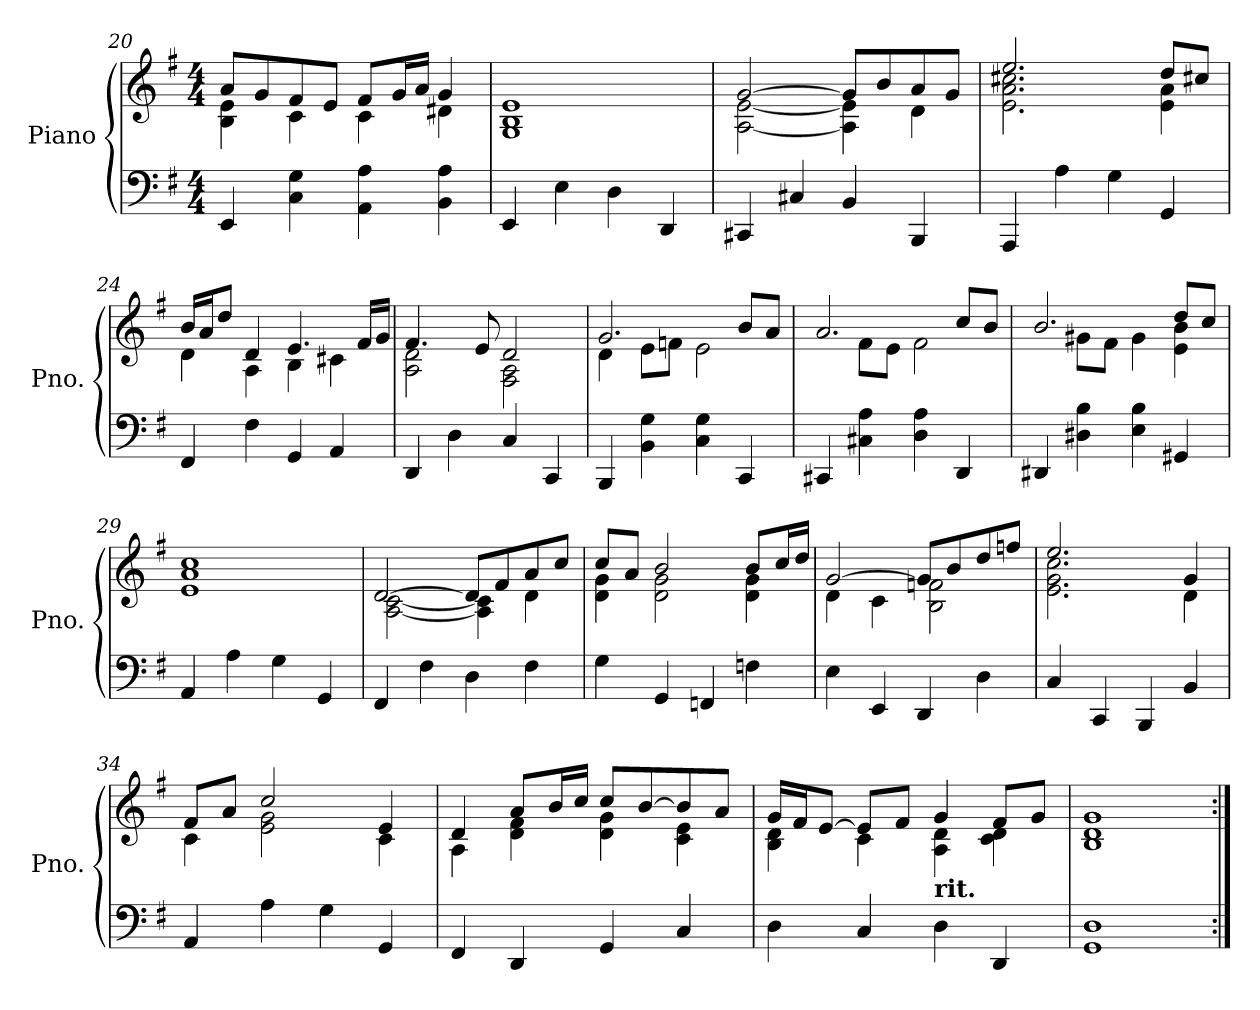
**kern	**kern
*part1	*part1
*staff2	*staff1
*I"Piano	*
*I'Pno.	*
!!LO:PB:g=z
*clefF4	*clefG2
*k[f#]	*k[f#]
*M4/4	*M4/4
=20	=20
*	*^
4EE/	8a/L	4B\ 4e\
.	8g/	.
4C\ 4G\	8f#/	4c\
.	8e/J	.
4AA\ 4A\	8f#/L	4c\
.	16g/L	.
.	16a/JJ	.
4BB\ 4A\	4g/	4d#X\
=21	=21	=21
4EE/	1e	1G 1B
4E\	.	.
4D\	.	.
4DD/	.	.
=22	=22	=22
4CC#X/	[2g/	[2A\ [2e\
4C#X/	.	.
4BB/	8g/L]	4A\] 4e\]
.	8b/	.
4BBB/	8a/	4d\
.	8g/J	.
=23	=23	=23
4AAA/	2.ee/	2.e\ 2.a\ 2.cc#X\
4A\	.	.
4G\	.	.
4GG/	8dd/L	4e\ 4a\
.	8cc#X/J	.
!!LO:LB:g=z	!!
=24	=24	=24
4FF#/	16b/LL	4d\
.	16a/J	.
.	8dd/J	.
4F#\	4d/	4A\
4GG/	4.e/	4B\
4AA/	.	4c#X\
.	16f#/LL	.
.	16g/JJ	.
=25	=25	=25
4DD/	4.f#/	2A\ 2d\
4D\	.	.
.	8e/	.
4C/	2d/	2F#\ 2A\
4CC/	.	.
=26	=26	=26
4BBB/	2.g/	4d\
4BB\ 4G\	.	8e\L
.	.	8fn\J
4C\ 4G\	.	2e\
4CC/	8b/L	.
.	8a/J	.
!!LO:LB:g=z	!!
=27	=27	=27
4CC#X/	2.a/	4ryy
4C#X\ 4A\	.	8f#\L
.	.	8e\J
4D\ 4A\	.	2f#\
4DD/	8cc/L	.
.	8b/J	.
=28	=28	=28
4DD#X/	2.b/	4ryy
4D#X\ 4B\	.	8g#X\L
.	.	8f#\J
4E\ 4B\	.	4g#\
4GG#X/	8dd/L	4e\ 4b\
.	8cc/J	.
=29	=29	=29
4AA/	1cc	1e 1a
4A\	.	.
4G\	.	.
4GG/	.	.
=30	=30	=30
4FF#/	[2d/	[2A\ [2c\
4F#\	.	.
4D\	8d/L]	4A\] 4c\]
.	8f#/	.
4F#\	8a/	4d\
.	8cc/J	.
!!LO:LB:g=z	!!
=31	=31	=31
4G\	8cc/L	4d\ 4g\
.	8a/J	.
4GG/	2b/	2d\ 2g\
4FFn/	.	.
4Fn\	8b/L	4d\ 4g\
.	16cc/L	.
.	16dd/JJ	.
=32	=32	=32
4E\	[2g/	4d\
4EE/	.	4c\
4DD/	8g/L]	2B\ 2fn\
.	8b/	.
4D\	8dd/	.
.	8ffn/J	.
=33	=33	=33
4C/	2.ee/	2.e\ 2.g\ 2.cc\
4CC/	.	.
4BBB/	.	.
4BB/	4g/	4d\
=34	=34	=34
4AA/	8f#/L	4c\
.	8a/J	.
4A\	2cc/	2e\ 2g\
4G\	.	.
4GG/	4e/	4c\
!!LO:LB:g=z	!!
=35	=35	=35
4FF#/	4d/	4A\
4DD/	8a/L	4d\ 4f#\
.	16b/L	.
.	16cc/JJ	.
4GG/	8cc/L	4d\ 4g\
.	[8b/	.
4C/	8b/]	4c\ 4e\
.	8a/J	.
=36	=36	=36
4D\	16g/LL	4B\ 4d\
.	16f#/J	.
.	[8e/J	.
4C/	8e/L]	4c\
.	8f#/J	.
!	!LO:TX:b:B:t=rit.	!
4D\	4g/	4A\ 4d\
4DD/	8f#/L	4c\ 4d\
.	8g/J	.
=37	=37	=37
1GG 1D	1g	1B 1d
*	*v	*v
=:|!	=:|!
*-	*-
